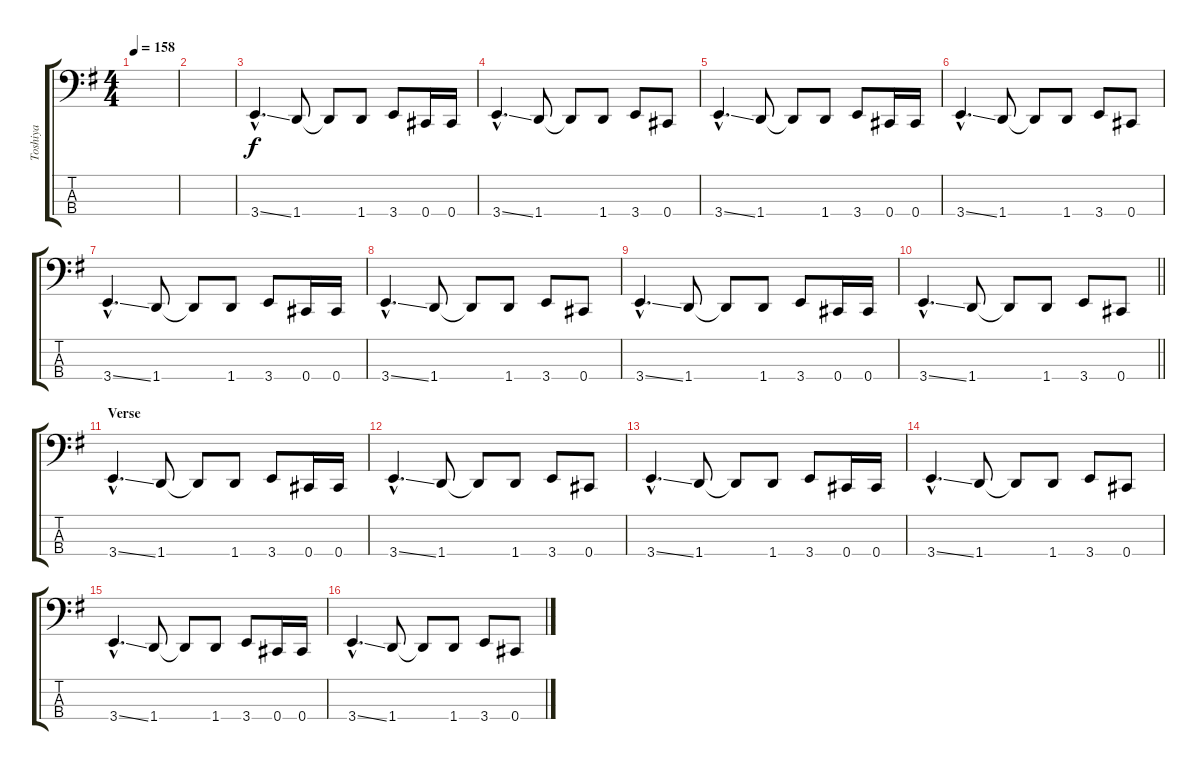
\track ("Toshiya" "Toshiya") {instrument electricbasspick}
\staff {score tabs}
\tuning (Gb2 Db2 Ab1 Db1) {hide}
\ts (4 4)
\tempo 158
\clef f4
\ks g
|
|
3.4{ss hac}.4{d} 1.4.8 1.4{t}.8 1.4.8 3.4.8 0.4.16 0.4.16 |
3.4{ss hac}.4{d} 1.4.8 1.4{t}.8 1.4.8 3.4.8 0.4.8 |
3.4{ss hac}.4{d} 1.4.8 1.4{t}.8 1.4.8 3.4.8 0.4.16 0.4.16 |
3.4{ss hac}.4{d} 1.4.8 1.4{t}.8 1.4.8 3.4.8 0.4.8 |
3.4{ss hac}.4{d} 1.4.8 1.4{t}.8 1.4.8 3.4.8 0.4.16 0.4.16 |
3.4{ss hac}.4{d} 1.4.8 1.4{t}.8 1.4.8 3.4.8 0.4.8 |
3.4{ss hac}.4{d} 1.4.8 1.4{t}.8 1.4.8 3.4.8 0.4.16 0.4.16 |
\barLineRight lightlight
3.4{ss hac}.4{d} 1.4.8 1.4{t}.8 1.4.8 3.4.8 0.4.8 |
\section ("" "Verse ")
3.4{ss hac}.4{d} 1.4.8 1.4{t}.8 1.4.8 3.4.8 0.4.16 0.4.16 |
3.4{ss hac}.4{d} 1.4.8 1.4{t}.8 1.4.8 3.4.8 0.4.8 |
3.4{ss hac}.4{d} 1.4.8 1.4{t}.8 1.4.8 3.4.8 0.4.16 0.4.16 |
3.4{ss hac}.4{d} 1.4.8 1.4{t}.8 1.4.8 3.4.8 0.4.8 |
3.4{ss hac}.4{d} 1.4.8 1.4{t}.8 1.4.8 3.4.8 0.4.16 0.4.16 |
3.4{ss hac}.4{d} 1.4.8 1.4{t}.8 1.4.8 3.4.8 0.4.8
